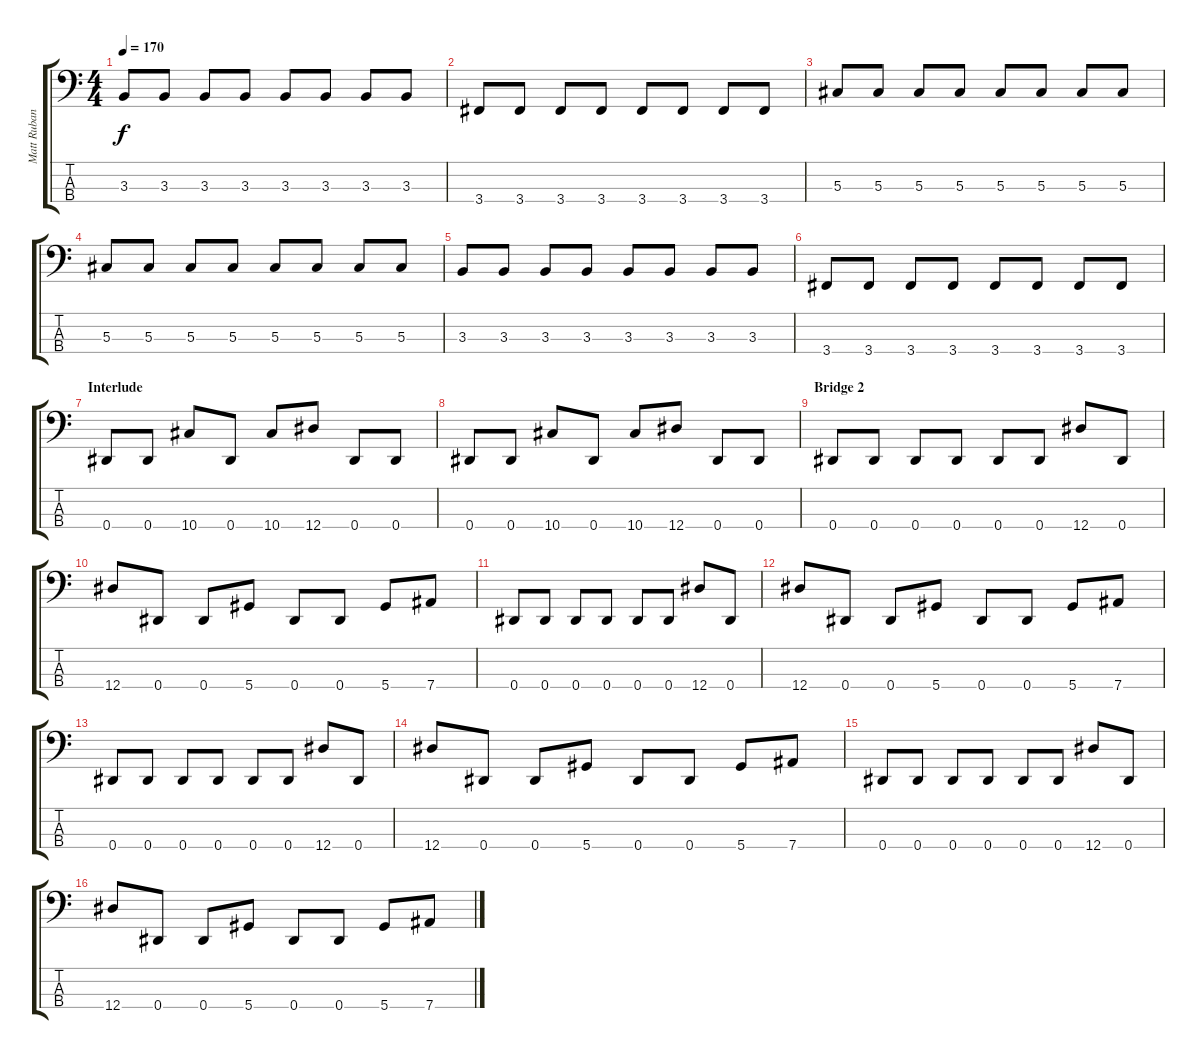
\track ("Matt Rubano - Bass" "Matt Ruban") {instrument electricbasspick}
\staff {score tabs}
\tuning (Gb2 Db2 Ab1 Eb1) {hide}
\ts (4 4)
\tempo 170
\clef f4
\ks c
3.3.8{dy f} 3.3.8 3.3.8 3.3.8 3.3.8 3.3.8 3.3.8 3.3.8 |
3.4.8 3.4.8 3.4.8 3.4.8 3.4.8 3.4.8 3.4.8 3.4.8 |
5.3.8 5.3.8 5.3.8 5.3.8 5.3.8 5.3.8 5.3.8 5.3.8 |
5.3.8 5.3.8 5.3.8 5.3.8 5.3.8 5.3.8 5.3.8 5.3.8 |
3.3.8 3.3.8 3.3.8 3.3.8 3.3.8 3.3.8 3.3.8 3.3.8 |
3.4.8 3.4.8 3.4.8 3.4.8 3.4.8 3.4.8 3.4.8 3.4.8 |
\section ("" "Interlude")
0.4.8 0.4.8 10.4.8 0.4.8 10.4.8 12.4.8 0.4.8 0.4.8 |
0.4.8 0.4.8 10.4.8 0.4.8 10.4.8 12.4.8 0.4.8 0.4.8 |
\section ("" "Bridge 2")
0.4.8 0.4.8 0.4.8 0.4.8 0.4.8 0.4.8 12.4.8 0.4.8 |
12.4.8 0.4.8 0.4.8 5.4.8 0.4.8 0.4.8 5.4.8 7.4.8 |
0.4.8 0.4.8 0.4.8 0.4.8 0.4.8 0.4.8 12.4.8 0.4.8 |
12.4.8 0.4.8 0.4.8 5.4.8 0.4.8 0.4.8 5.4.8 7.4.8 |
0.4.8 0.4.8 0.4.8 0.4.8 0.4.8 0.4.8 12.4.8 0.4.8 |
12.4.8 0.4.8 0.4.8 5.4.8 0.4.8 0.4.8 5.4.8 7.4.8 |
0.4.8 0.4.8 0.4.8 0.4.8 0.4.8 0.4.8 12.4.8 0.4.8 |
12.4.8 0.4.8 0.4.8 5.4.8 0.4.8 0.4.8 5.4.8 7.4.8
